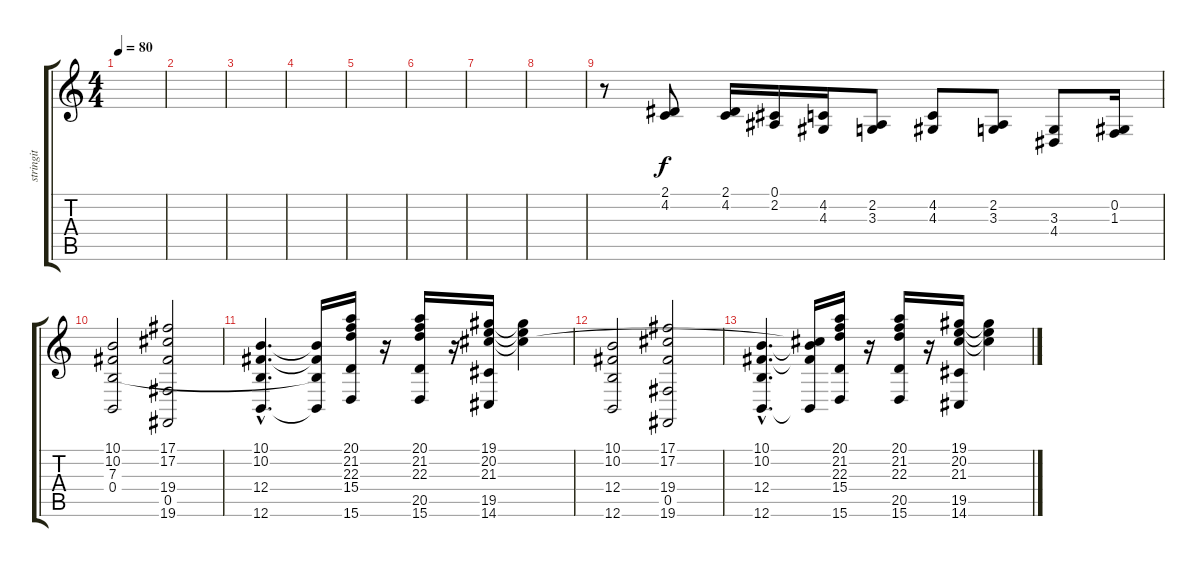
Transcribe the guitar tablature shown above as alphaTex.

\track ("stringit" "stringit") {instrument stringensemble1}
\staff {score tabs}
\tuning (Db4 Ab3 E3 B2 Gb2 B1) {hide}
\ts (4 4)
\tempo 80
\clef g2
\ks c
|
|
|
|
|
|
|
|
r.8{volume 13} (2.1 4.2).8 (2.1 4.2).16 (0.1 2.2).16 (4.2 4.3).16 (2.2 3.3).8 (4.2 4.3).8 (2.2 3.3).8 (3.3 4.4).8 (0.2 1.3).16 |
(10.1 10.2 7.3 0.4).2 (17.1 17.2 19.4 0.5 19.6).2 |
(10.1{hac} 10.2{hac} 12.4{hac} 12.6{hac}).4{d} (10.1{t} 10.2{t} 7.3{t} 12.6{t}).16 (20.1 21.2 22.3 15.4 15.6).16 r.16 (20.1 21.2 22.3 20.5 15.6).16 r.16 (19.1 20.2 21.3 19.5 14.6).16 (19.1{t} 20.2{t} 21.3{t}).4 |
(10.1 10.2 12.4 12.6).2 (17.1 17.2 19.4 0.5 19.6).2 |
(10.1{hac} 10.2{hac} 12.4{hac} 12.6{hac}).4{d} (10.1{t} 10.2{t} 21.3{t} 12.6{t}).16 (20.1 21.2 22.3 15.4 15.6).16 r.16 (20.1 21.2 22.3 20.5 15.6).16 r.16 (19.1 20.2 21.3 19.5 14.6).16 (19.1{t} 20.2{t} 21.3{t}).4
